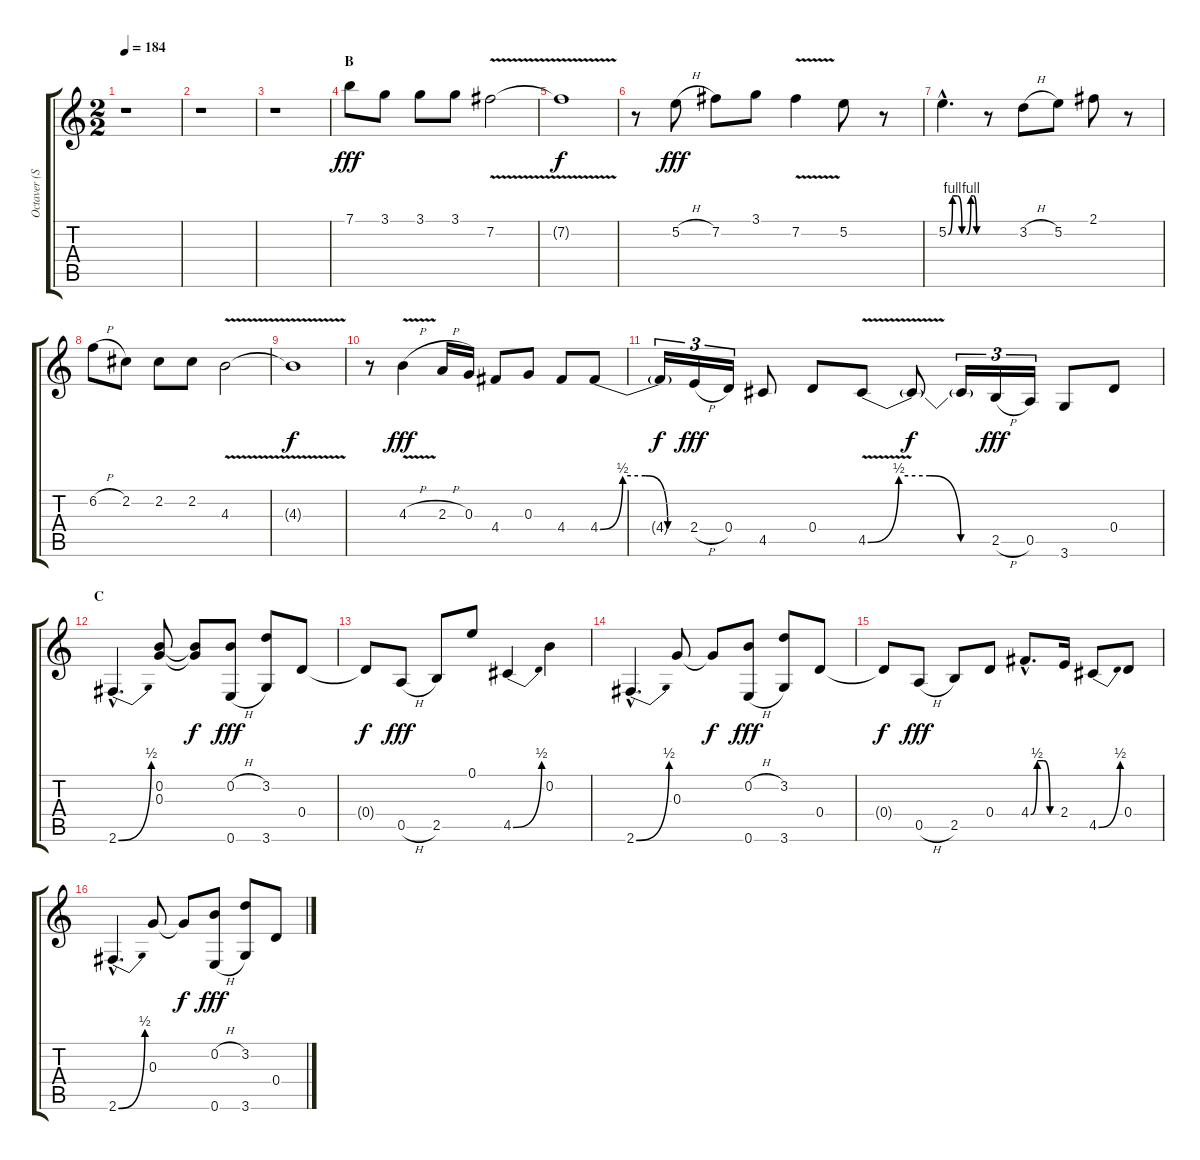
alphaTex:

\track ("Octaver (Sitar 2)" "Octaver (S") {instrument sitar}
\staff {score tabs}
\tuning (E5 B4 G4 D4 A3 E3) {hide}
\ts (2 2)
\tempo 184
\clef g2
\ks c
r.1{dy fff} |
r.1 |
r.1 |
\section ("" "B")
7.1.8 3.1.8 3.1.8 3.1.8 7.2{v}.2 |
7.2{t}.1{dy f} |
r.8 5.2{h}.8{dy fff} 7.2.8 3.1.8 7.2{v}.4 5.2.8 r.8 |
5.2{be (custom 0 0 8 4 17 4 26 0 35 0 43 4 48 4 54 0 60 0) hac}.4{d} r.8 3.2{h}.8 5.2.8 2.1.8 r.8 |
6.2{h}.8 2.2.8 2.2.8 2.2.8 4.3{v}.2 |
4.3{t}.1{dy f} |
r.8 4.3{v h}.4{dy fff} 2.3{h}.16 0.3.16 4.4.8 0.3.8 4.4.8 4.4{be (custom 0 0 15 2 30 2 45 0 60 0)}.8 |
4.4{t}.16{tu (3 2) dy f} 2.4{h}.16{tu (3 2) dy fff} 0.4.16{tu (3 2)} 4.5.8 0.4.8 4.5{be (custom 0 0 15 2 30 2 45 0 60 0) v}.8 4.5{t}.8{dy f} 4.5{t}.16{tu (3 2)} 2.5{h}.16{tu (3 2) dy fff} 0.5.16{tu (3 2)} 3.6.8 0.4.8 |
\section ("" "C")
2.6{be (bend 0 0 60 2) hac}.4{d} (0.2 0.3).8 (0.2{t} 0.3{t}).8{dy f} (0.2{h} 0.6{h}).8{dy fff} (3.2 3.6).8 0.4.8 |
0.4{t}.8{dy f} 0.5{h}.8{dy fff} 2.5.8 0.1.8 4.5{be (bend 0 0 60 2)}.4 0.2.4 |
2.6{be (bend 0 0 60 2) hac}.4{d} 0.3.8 0.3{t}.8{dy f} (0.2{h} 0.6{h}).8{dy fff} (3.2 3.6).8 0.4.8 |
0.4{t}.8{dy f} 0.5{h}.8{dy fff} 2.5.8 0.4.8 4.4{be (custom 0 0 15 2 30 2 45 0 60 0) hac}.8{d} 2.4.16 4.5{be (bend 0 0 60 2)}.8 0.4.8 |
2.6{be (bend 0 0 60 2) hac}.4{d} 0.3.8 0.3{t}.8{dy f} (0.2{h} 0.6{h}).8{dy fff} (3.2 3.6).8 0.4.8
